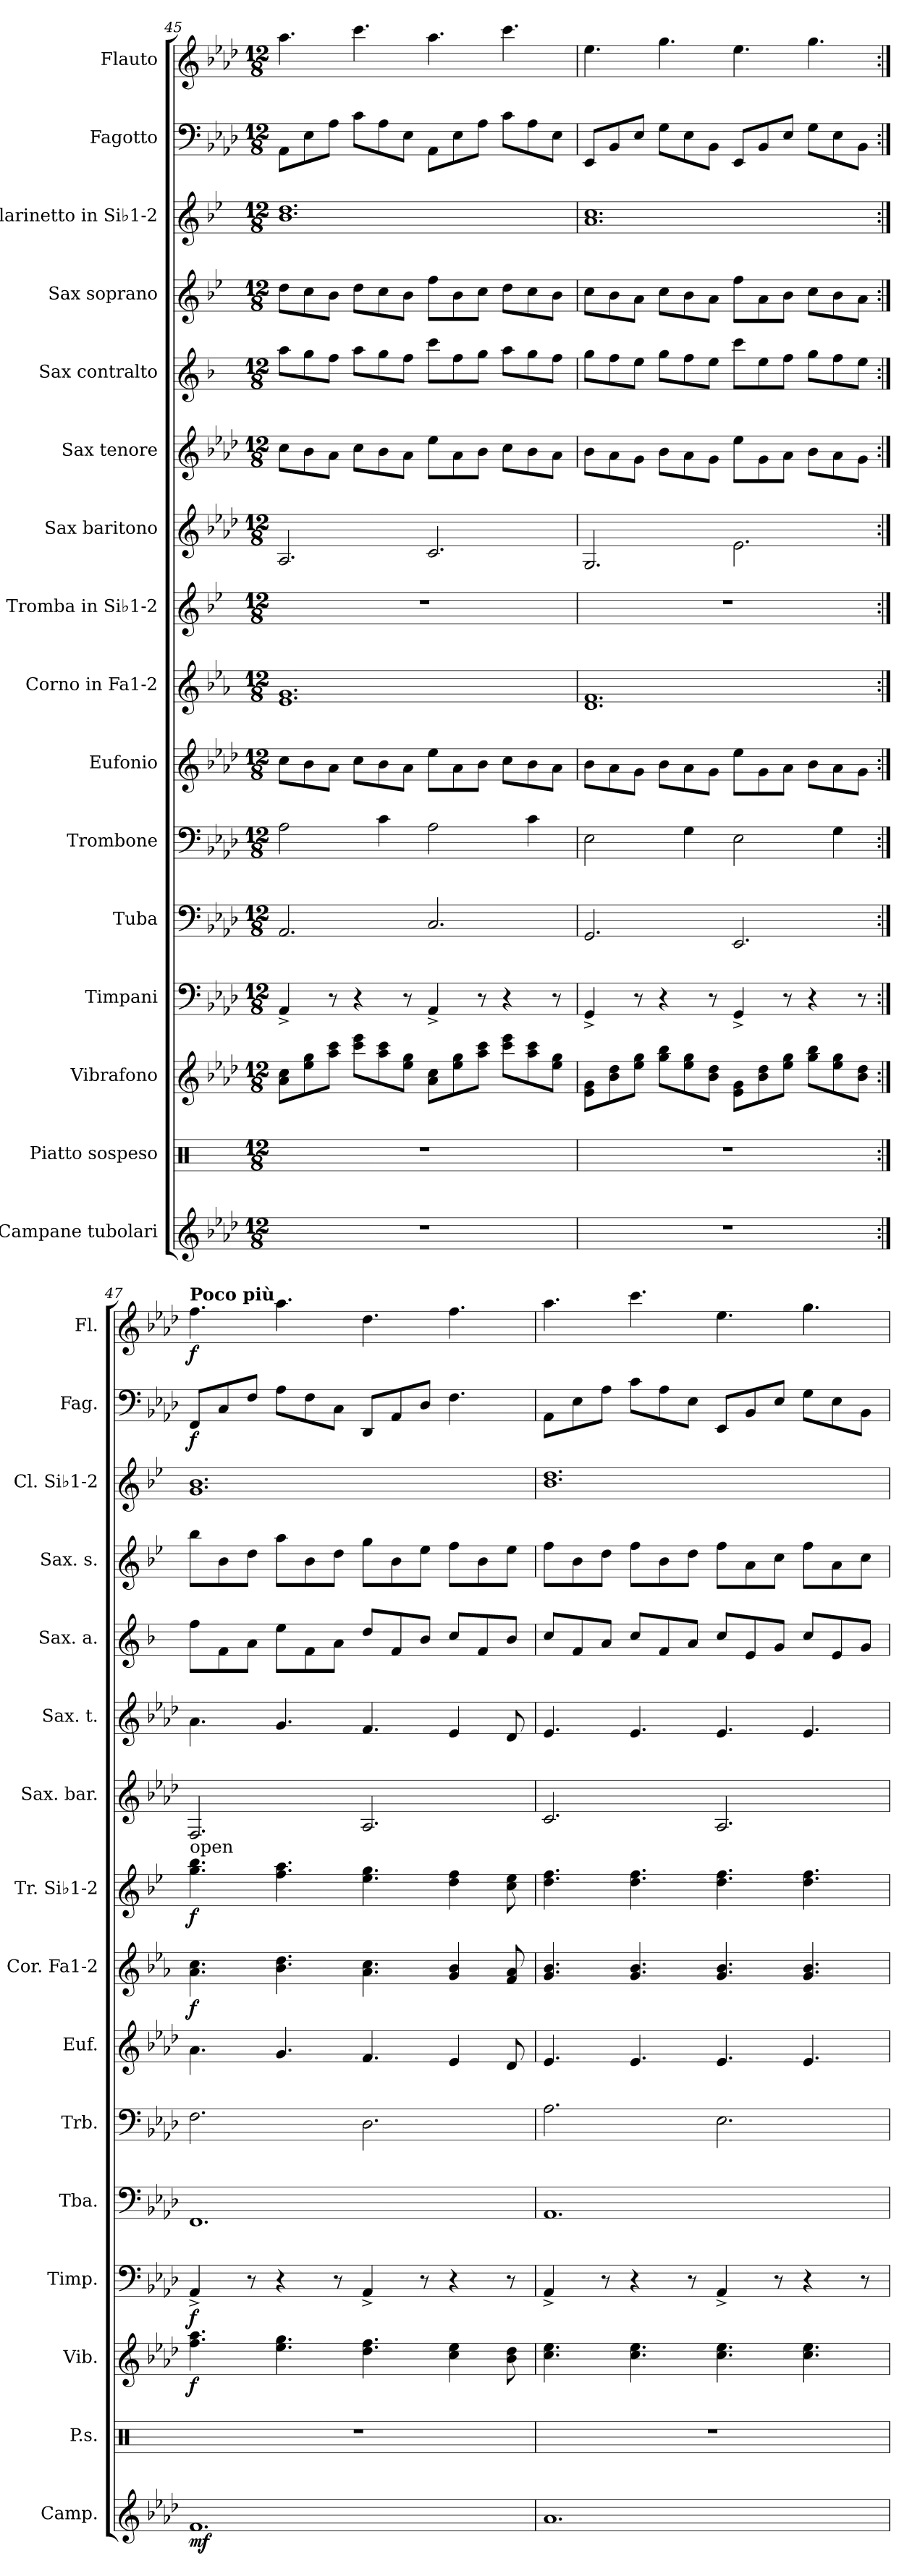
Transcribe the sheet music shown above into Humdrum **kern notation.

**kern	**dynam	**kern	**kern	**dynam	**kern	**dynam	**kern	**kern	**kern	**kern	**dynam	**kern	**dynam	**kern	**kern	**kern	**kern	**kern	**kern	**dynam	**kern	**dynam
*part16	*part16	*part15	*part14	*part14	*part13	*part13	*part12	*part11	*part10	*part9	*part9	*part8	*part8	*part7	*part6	*part5	*part4	*part3	*part2	*part2	*part1	*part1
*staff16	*staff16	*staff15	*staff14	*staff14	*staff13	*staff13	*staff12	*staff11	*staff10	*staff9	*staff9	*staff8	*staff8	*staff7	*staff6	*staff5	*staff4	*staff3	*staff2	*staff2	*staff1	*staff1
*I"Campane tubolari	*	*I"Piatto sospeso	*I"Vibrafono	*	*I"Timpani	*	*I"Tuba	*I"Trombone	*I"Eufonio	*I"Corno in Fa1-2	*	*I"Tromba in Si♭1-2	*	*I"Sax baritono	*I"Sax tenore	*I"Sax contralto	*I"Sax soprano	*I"Clarinetto in Si♭1-2	*I"Fagotto	*	*I"Flauto	*
*I'Camp.	*	*I'P.s.	*I'Vib.	*	*I'Timp.	*	*I'Tba.	*I'Trb.	*I'Euf.	*I'Cor. Fa1-2	*	*I'Tr. Si♭1-2	*	*I'Sax. bar.	*I'Sax. t.	*I'Sax. a.	*I'Sax. s.	*I'Cl. Si♭1-2	*I'Fag.	*	*I'Fl.	*
!!LO:PB:g=z
*clefG2	*	*clefX	*clefG2	*	*clefF4	*	*clefF4	*clefF4	*clefG2	*clefG2	*	*clefG2	*	*clefG2	*clefG2	*clefG2	*clefG2	*clefG2	*clefF4	*	*clefG2	*
*	*	*	*	*	*	*	*	*	*ITrd8c14	*ITrd4c7	*	*ITrd1c2	*	*ITrd12c21	*ITrd8c14	*ITrd5c9	*ITrd1c2	*ITrd1c2	*	*	*	*
*k[b-e-a-d-]	*	*k[]	*k[b-e-a-d-]	*	*k[b-e-a-d-]	*	*k[b-e-a-d-]	*k[b-e-a-d-]	*k[b-e-a-d-]	*k[b-e-a-d-]	*	*k[b-e-a-d-]	*	*k[b-e-a-d-]	*k[b-e-a-d-]	*k[b-e-a-d-]	*k[b-e-a-d-]	*k[b-e-a-d-]	*k[b-e-a-d-]	*	*k[b-e-a-d-]	*
*M12/8	*	*M12/8	*M12/8	*	*M12/8	*	*M12/8	*M12/8	*M12/8	*M12/8	*	*M12/8	*	*M12/8	*M12/8	*M12/8	*M12/8	*M12/8	*M12/8	*	*M12/8	*
=45	=45	=45	=45	=45	=45	=45	=45	=45	=45	=45	=45	=45	=45	=45	=45	=45	=45	=45	=45	=45	=45	=45
1.r	.	1.r	8a-\ 8cc\L	.	4AA-^/	.	2.AA-/	2A-\	8c\L	1.A- 1.c	.	1.r	.	2.AA-/	8c\L	8cc\L	8cc\L	1.a- 1.cc	8AA-\L	.	4.aa-\	.
.	.	.	8ee-\ 8gg\	.	.	.	.	.	8B-\	.	.	.	.	.	8B-\	8b-\	8b-\	.	8E-\	.	.	.
.	.	.	8aa-\ 8ccc\J	.	8r	.	.	.	8A-\J	.	.	.	.	.	8A-\J	8a-\J	8a-\J	.	8A-\J	.	.	.
.	.	.	8ccc\ 8eee-\L	.	4r	.	.	.	8c\L	.	.	.	.	.	8c\L	8cc\L	8cc\L	.	8c\L	.	4.ccc\	.
.	.	.	8aa-\ 8ccc\	.	.	.	.	4c\	8B-\	.	.	.	.	.	8B-\	8b-\	8b-\	.	8A-\	.	.	.
.	.	.	8ee-\ 8gg\J	.	8r	.	.	.	8A-\J	.	.	.	.	.	8A-\J	8a-\J	8a-\J	.	8E-\J	.	.	.
.	.	.	8a-\ 8cc\L	.	4AA-^/	.	2.C/	2A-\	8e-\L	.	.	.	.	2.C/	8e-\L	8ee-\L	8ee-\L	.	8AA-\L	.	4.aa-\	.
.	.	.	8ee-\ 8gg\	.	.	.	.	.	8A-\	.	.	.	.	.	8A-\	8a-\	8a-\	.	8E-\	.	.	.
.	.	.	8aa-\ 8ccc\J	.	8r	.	.	.	8B-\J	.	.	.	.	.	8B-\J	8b-\J	8b-\J	.	8A-\J	.	.	.
.	.	.	8ccc\ 8eee-\L	.	4r	.	.	.	8c\L	.	.	.	.	.	8c\L	8cc\L	8cc\L	.	8c\L	.	4.ccc\	.
.	.	.	8aa-\ 8ccc\	.	.	.	.	4c\	8B-\	.	.	.	.	.	8B-\	8b-\	8b-\	.	8A-\	.	.	.
.	.	.	8ee-\ 8gg\J	.	8r	.	.	.	8A-\J	.	.	.	.	.	8A-\J	8a-\J	8a-\J	.	8E-\J	.	.	.
=46	=46	=46	=46	=46	=46	=46	=46	=46	=46	=46	=46	=46	=46	=46	=46	=46	=46	=46	=46	=46	=46	=46
1.r	.	1.r	8e-\ 8g\L	.	4GG^/	.	2.GG/	2E-\	8B-\L	1.G 1.B-	.	1.r	.	2.GG/	8B-\L	8b-\L	8b-\L	1.g 1.b-	8EE-/L	.	4.ee-\	.
.	.	.	8b-\ 8dd-\	.	.	.	.	.	8A-\	.	.	.	.	.	8A-\	8a-\	8a-\	.	8BB-/	.	.	.
.	.	.	8ee-\ 8gg\J	.	8r	.	.	.	8G\J	.	.	.	.	.	8G\J	8g\J	8g\J	.	8E-/J	.	.	.
.	.	.	8gg\ 8bb-\L	.	4r	.	.	.	8B-\L	.	.	.	.	.	8B-\L	8b-\L	8b-\L	.	8G\L	.	4.gg\	.
.	.	.	8ee-\ 8gg\	.	.	.	.	4G\	8A-\	.	.	.	.	.	8A-\	8a-\	8a-\	.	8E-\	.	.	.
.	.	.	8b-\ 8dd-\J	.	8r	.	.	.	8G\J	.	.	.	.	.	8G\J	8g\J	8g\J	.	8BB-\J	.	.	.
.	.	.	8e-\ 8g\L	.	4GG^/	.	2.EE-/	2E-\	8e-\L	.	.	.	.	2.E-\	8e-\L	8ee-\L	8ee-\L	.	8EE-/L	.	4.ee-\	.
.	.	.	8b-\ 8dd-\	.	.	.	.	.	8G\	.	.	.	.	.	8G\	8g\	8g\	.	8BB-/	.	.	.
.	.	.	8ee-\ 8gg\J	.	8r	.	.	.	8A-\J	.	.	.	.	.	8A-\J	8a-\J	8a-\J	.	8E-/J	.	.	.
.	.	.	8gg\ 8bb-\L	.	4r	.	.	.	8B-\L	.	.	.	.	.	8B-\L	8b-\L	8b-\L	.	8G\L	.	4.gg\	.
.	.	.	8ee-\ 8gg\	.	.	.	.	4G\	8A-\	.	.	.	.	.	8A-\	8a-\	8a-\	.	8E-\	.	.	.
.	.	.	8b-\ 8dd-\J	.	8r	.	.	.	8G\J	.	.	.	.	.	8G\J	8g\J	8g\J	.	8BB-\J	.	.	.
=47:|!	=47:|!	=47:|!	=47:|!	=47:|!	=47:|!	=47:|!	=47:|!	=47:|!	=47:|!	=47:|!	=47:|!	=47:|!	=47:|!	=47:|!	=47:|!	=47:|!	=47:|!	=47:|!	=47:|!	=47:|!	=47:|!	=47:|!
!!LO:REH:place=s1:a:B:t=G
*	*	*	*	*	*	*	*	*	*	*	*	*	*	*	*	*	*	*	*	*	*MM144	*
!	!	!	!	!	!	!	!	!	!	!	!	!	!	!	!	!	!	!	!	!	!LO:TX:B:t=Poco più	!
!	!	!	!	!	!	!	!	!	!	!	!	!LO:TX:a:t=open	!	!	!	!	!	!	!	!	!	!
!	!LO:DY:b	!	!	!LO:DY:b	!	!LO:DY:b	!	!	!	!	!LO:DY:b	!	!LO:DY:b	!	!	!	!	!	!	!LO:DY:b	!	!LO:DY:b
1.f	mf	1.r	4.ff\ 4.aa-\	f	4AA-^/	f	1.FF	2.F\	4.A-\	4.d-\ 4.f\	f	4.ff\ 4.aa-\	f	2.FF/	4.A-\	8a-\L	8aa-\L	1.f 1.a-	8FF/L	f	4.ff\	f
.	.	.	.	.	.	.	.	.	.	.	.	.	.	.	.	8A-\	8a-\	.	8C/	.	.	.
.	.	.	.	.	8r	.	.	.	.	.	.	.	.	.	.	8c\J	8cc\J	.	8F/J	.	.	.
.	.	.	4.ee-\ 4.gg\	.	4r	.	.	.	4.G/	4.e-\ 4.g\	.	4.ee-\ 4.gg\	.	.	4.G/	8g\L	8gg\L	.	8A-\L	.	4.aa-\	.
.	.	.	.	.	.	.	.	.	.	.	.	.	.	.	.	8A-\	8a-\	.	8F\	.	.	.
.	.	.	.	.	8r	.	.	.	.	.	.	.	.	.	.	8c\J	8cc\J	.	8C\J	.	.	.
.	.	.	4.dd-\ 4.ff\	.	4AA-^/	.	.	2.D-\	4.F/	4.d-\ 4.f\	.	4.dd-\ 4.ff\	.	2.AA-/	4.F/	8f/L	8ff\L	.	8DD-/L	.	4.dd-\	.
.	.	.	.	.	.	.	.	.	.	.	.	.	.	.	.	8A-/	8a-\	.	8AA-/	.	.	.
.	.	.	.	.	8r	.	.	.	.	.	.	.	.	.	.	8d-/J	8dd-\J	.	8D-/J	.	.	.
.	.	.	4cc\ 4ee-\	.	4r	.	.	.	4E-/	4c/ 4e-/	.	4cc\ 4ee-\	.	.	4E-/	8e-/L	8ee-\L	.	4.F\	.	4.ff\	.
.	.	.	.	.	.	.	.	.	.	.	.	.	.	.	.	8A-/	8a-\	.	.	.	.	.
.	.	.	8b-\ 8dd-\	.	8r	.	.	.	8D-/	8B-/ 8d-/	.	8b-\ 8dd-\	.	.	8D-/	8d-/J	8dd-\J	.	.	.	.	.
=48	=48	=48	=48	=48	=48	=48	=48	=48	=48	=48	=48	=48	=48	=48	=48	=48	=48	=48	=48	=48	=48	=48
1.a-	.	1.r	4.cc\ 4.ee-\	.	4AA-^/	.	1.AA-	2.A-\	4.E-/	4.c/ 4.e-/	.	4.cc\ 4.ee-\	.	2.C/	4.E-/	8e-/L	8ee-\L	1.a- 1.cc	8AA-\L	.	4.aa-\	.
.	.	.	.	.	.	.	.	.	.	.	.	.	.	.	.	8A-/	8a-\	.	8E-\	.	.	.
.	.	.	.	.	8r	.	.	.	.	.	.	.	.	.	.	8c/J	8cc\J	.	8A-\J	.	.	.
.	.	.	4.cc\ 4.ee-\	.	4r	.	.	.	4.E-/	4.c/ 4.e-/	.	4.cc\ 4.ee-\	.	.	4.E-/	8e-/L	8ee-\L	.	8c\L	.	4.ccc\	.
.	.	.	.	.	.	.	.	.	.	.	.	.	.	.	.	8A-/	8a-\	.	8A-\	.	.	.
.	.	.	.	.	8r	.	.	.	.	.	.	.	.	.	.	8c/J	8cc\J	.	8E-\J	.	.	.
.	.	.	4.cc\ 4.ee-\	.	4AA-^/	.	.	2.E-\	4.E-/	4.c/ 4.e-/	.	4.cc\ 4.ee-\	.	2.AA-/	4.E-/	8e-/L	8ee-\L	.	8EE-/L	.	4.ee-\	.
.	.	.	.	.	.	.	.	.	.	.	.	.	.	.	.	8G/	8g\	.	8BB-/	.	.	.
.	.	.	.	.	8r	.	.	.	.	.	.	.	.	.	.	8B-/J	8b-\J	.	8E-/J	.	.	.
.	.	.	4.cc\ 4.ee-\	.	4r	.	.	.	4.E-/	4.c/ 4.e-/	.	4.cc\ 4.ee-\	.	.	4.E-/	8e-/L	8ee-\L	.	8G\L	.	4.gg\	.
.	.	.	.	.	.	.	.	.	.	.	.	.	.	.	.	8G/	8g\	.	8E-\	.	.	.
.	.	.	.	.	8r	.	.	.	.	.	.	.	.	.	.	8B-/J	8b-\J	.	8BB-\J	.	.	.
=	=	=	=	=	=	=	=	=	=	=	=	=	=	=	=	=	=	=	=	=	=	=
*-	*-	*-	*-	*-	*-	*-	*-	*-	*-	*-	*-	*-	*-	*-	*-	*-	*-	*-	*-	*-	*-	*-
